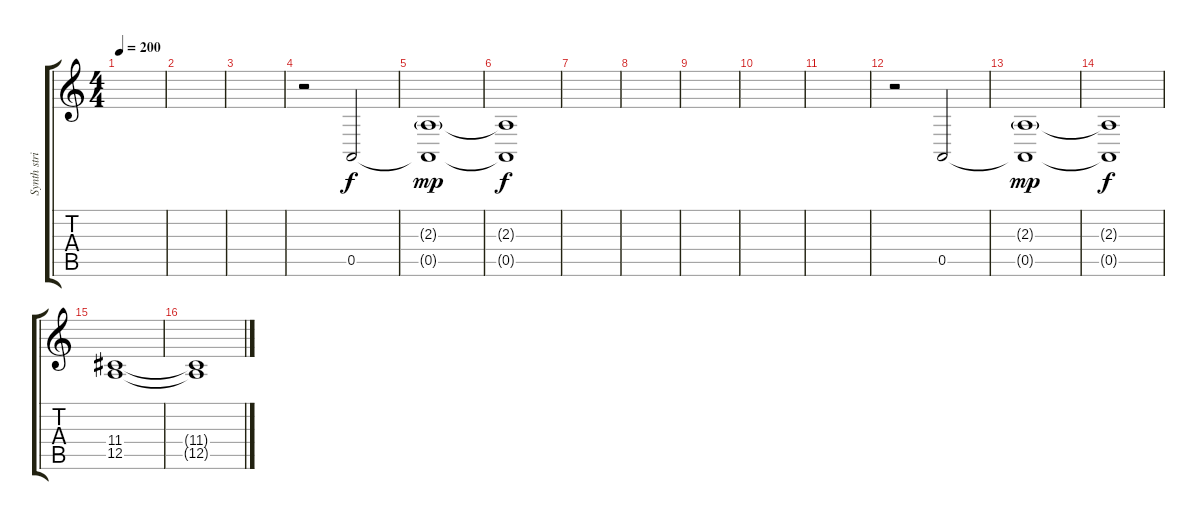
\track ("Synth strings" "Synth stri") {instrument stringensemble1}
\staff {score tabs}
\tuning (E4 B3 G3 D3 A2 E2) {hide}
\ts (4 4)
\tempo 200
\clef g2
\ks c
|
|
|
r.2{volume 3} 0.5.2{volume 10} |
(2.3{g} 0.5{t}).1{dy mp} |
(2.3{t} 0.5{t}).1{dy f} |
|
|
|
|
|
r.2{volume 3} 0.5.2{volume 10} |
(2.3{g} 0.5{t}).1{dy mp} |
(2.3{t} 0.5{t}).1{dy f} |
(11.4 12.5).1{volume 6 instrument stringensemble1} |
(11.4{t} 12.5{t}).1
